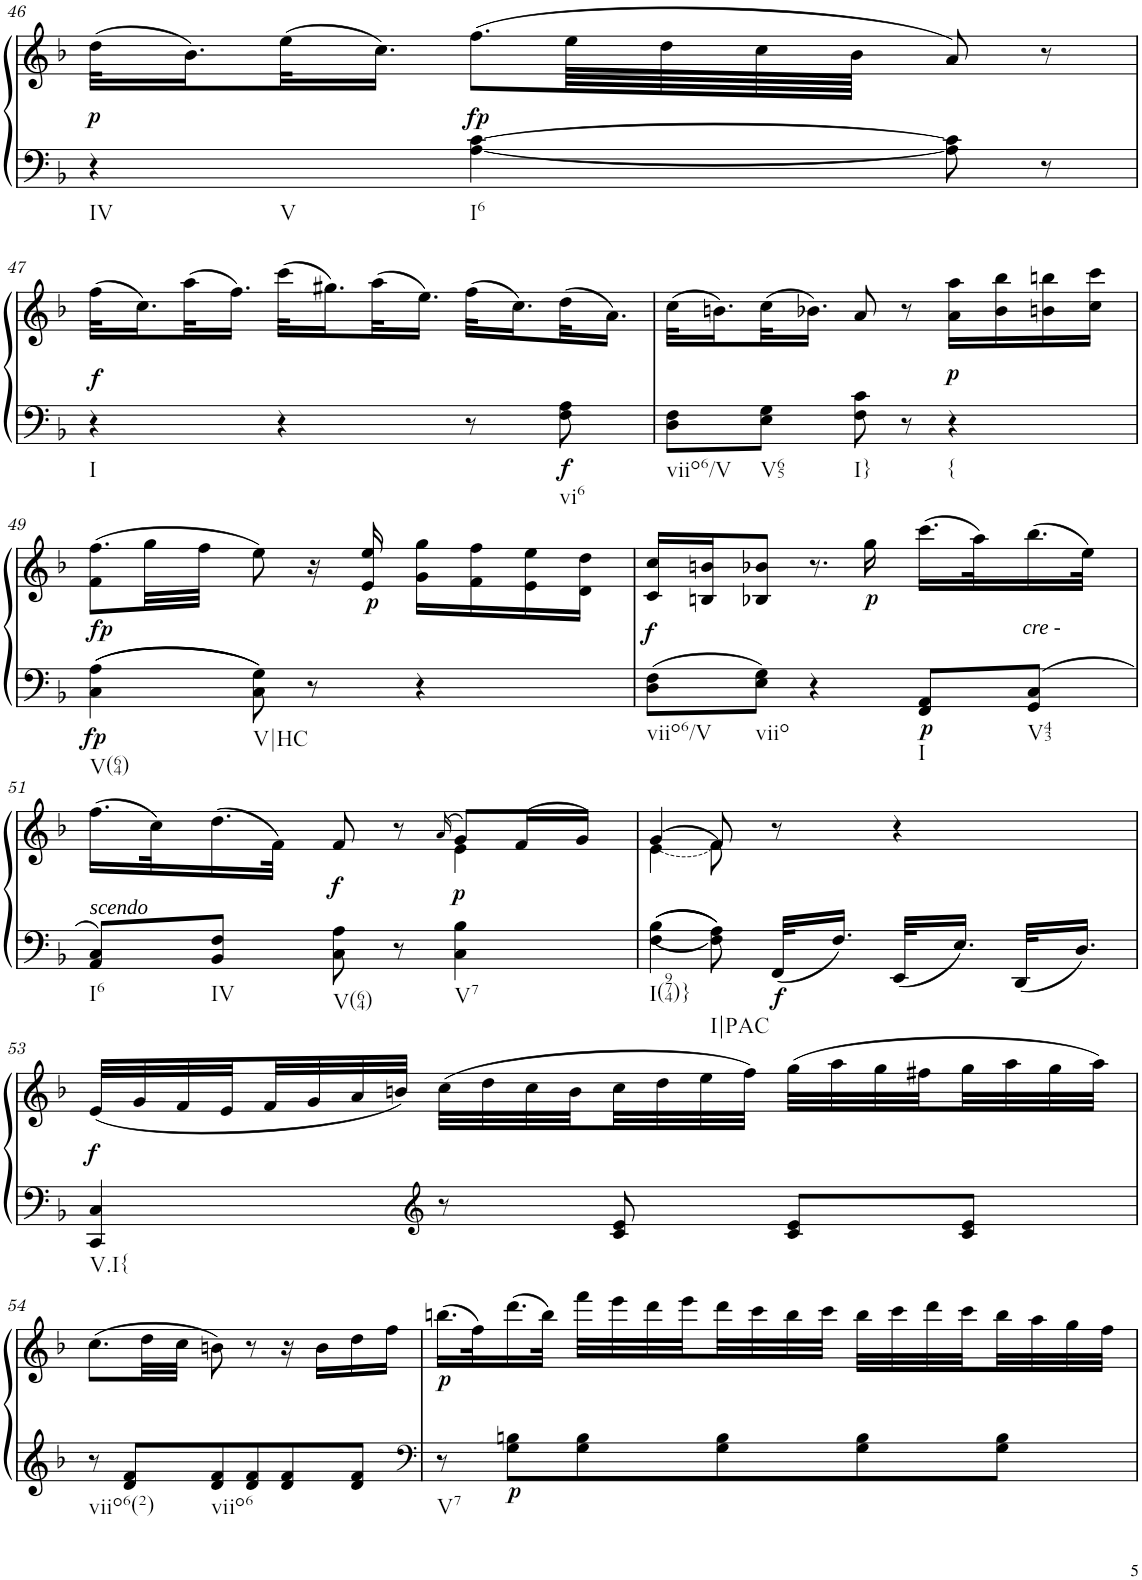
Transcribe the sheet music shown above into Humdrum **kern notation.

**kern	**kern	**dynam
*part1	*part1	*part1
*staff2	*staff1	*staff1/2
*I"Klavier linke Hand	*	*
!!LO:PB:g=z
*clefF4	*clefG2	*
*k[b-]	*k[b-]	*
*M3/4	*M3/4	*
=46	=46	=46
!LO:TX:b:t=IV	!	!
!LO:TX:b:t=V	!	!
!	!	!LO:DY:b
4r	(32dd\KLL	p
.	16.b-\)	.
.	(32ee\K	.
.	16.cc\JJ)	.
!LO:TX:b:t=I6	!	!
!	!	!LO:DY:a=2
[4A\ [4c\	(8.ff\L	fp
.	64ee\LLL	.
.	64dd\	.
.	64cc\	.
.	64b-\JJJJ	.
8A\] 8c\]	8a/)	.
8r	8r	.
!!LO:LB:g=z
=47	=47	=47
!LO:TX:b:t=I	!	!
!	!	!LO:DY:a=2
4r	(32ff\KLL	f
.	16.cc\)	.
.	(32aa\K	.
.	16.ff\JJ)	.
4r	(32ccc\KLL	.
.	16.gg#X\)	.
.	(32aa\K	.
.	16.ee\JJ)	.
8r	(32ff\KLL	.
.	16.cc\)	.
!LO:TX:b:t=vi6	!	!
!	!	!LO:DY:b=2
8F\ 8A\	(32dd\K	f
.	16.a\JJ)	.
=48	=48	=48
!LO:TX:b:t=viio6/V	!	!
8D\ 8F\L	(32cc\KLL	.
.	16.bn\)	.
!LO:TX:b:t=V65	!	!
8E\ 8G\J	(32cc\K	.
.	16.b-X\JJ)	.
!LO:TX:b:t=I}	!	!
8F\ 8c\	8a/	.
8r	8r	.
!LO:TX:b:t={	!	!
!	!	!LO:DY:b
4r	16a\ 16aa\LL	p
.	16b-\ 16bb-\	.
.	16bn\ 16bbn\	.
.	16cc\ 16ccc\JJ	.
!!LO:LB:g=z
=49	=49	=49
!LO:TX:b:t=V(64)	!	!
!	!	!LO:DY:a=2
!	!	!LO:DY:n=1:b=2
4C\ 4A\	(8.f\ 8.ff\L	fp fp
.	32gg\LL	.
.	32ff\JJJ	.
!LO:TX:b:t=V|HC	!	!
8C\ 8G\	8ee\)	.
8r	16r	.
!	!	!LO:DY:n=2:b
.	16e/ 16ee/	p
4r	16g\ 16gg\LL	.
.	16f\ 16ff\	.
.	16e\ 16ee\	.
.	16d\ 16dd\JJ	.
=50	=50	=50
!LO:TX:b:t=viio6/V	!	!
!	!	!LO:DY:b
8D\ 8F\L	16c/ 16cc/LL	f
.	16Bn/ 16bn/J	.
!LO:TX:b:t=viio	!	!
8E\ 8G\J	8B-X/ 8b-X/J	.
4r	8.r	.
!	!	!LO:DY:b
.	16gg\	p
!LO:TX:b:t=I	!	!
!	!	!LO:DY:b=2
8FF/ 8AA/L	(16.ccc\LL	p
.	32aa\K)	.
!	!LO:TX:b:i:t=cre -	!
!LO:TX:b:t=V43	!	!
8GG/ 8C/J	(16.bb-\	.
.	32ee\JJk)	.
!!LO:LB:g=z
=51	=51	=51
*	*^	*
!	!LO:TX:b:i:t=scendo	!	!
!LO:TX:b:t=I6	!	!	!
8AA/ 8C/L	(>16.ff\LL	2ryy	.
.	32cc\K)	.	.
!LO:TX:b:t=IV	!	!	!
8BB-/ 8F/J	(>16.dd\	.	.
.	32f\JJk)	.	.
!LO:TX:b:t=V(64)	!	!	!
!	!	!	!LO:DY:b
8C\ 8A\	8f/	.	f
8r	8r	.	.
.	(>16qa/	.	.
!LO:TX:b:t=V7	!	!	!
!	!	!	!LO:DY:b
4C\ 4B-\	8g/L)	4e\	p
.	(16f/L	.	.
.	16g/JJ)	.	.
=52	=52	=52	=52
!LO:TX:b:t=I(974)}	!	!	!
4F\ 4B-\	(4g/	(4e\	.
!LO:TX:b:t=I|PAC	!	!	!
8F\ 8A\	8f/)	8f\)	.
!	!	!	!LO:DY:b=2
32FF/KLL	8r	4.ryy	f
16.F/JJ	.	.	.
32EE/KLL	4r	.	.
16.E/JJ	.	.	.
32DD/KLL	.	.	.
16.D/JJ	.	.	.
*	*v	*v	*
!!LO:LB:g=z
=53	=53	=53
!LO:TX:b:t=V.I{	!	!
!	!	!LO:DY:b
4CC/ 4C/	(32e/LLL	f
.	32g/	.
.	32f/	.
.	32e/	.
.	32f/	.
.	32g/	.
.	32a/	.
.	32bn/JJJ)	.
*clefG2	*	*
8r	(32cc\LLL	.
.	32dd\	.
.	32cc\	.
.	32b\	.
8c/ 8e/	32cc\	.
.	32dd\	.
.	32ee\	.
.	32ff\JJJ)	.
8c/ 8e/L	(32gg\LLL	.
.	32aa\	.
.	32gg\	.
.	32ff#X\	.
8c/ 8e/J	32gg\	.
.	32aa\	.
.	32gg\	.
.	32aa\JJJ)	.
!!LO:LB:g=z
=54	=54	=54
!LO:TX:b:t=viio6(2)	!	!
8r	(8.cc\L	.
8d/ 8f/L	.	.
.	32dd\LL	.
.	32cc\JJJ	.
!LO:TX:b:t=viio6	!	!
8d/ 8f/	8bn\)	.
8d/ 8f/	8r	.
8d/ 8f/	16r	.
.	16b\LL	.
8d/ 8f/J	16dd\	.
.	16ff\JJ	.
=55	=55	=55
*clefF4	*	*
!LO:TX:b:t=V7	!	!
!	!	!LO:DY:b
8r	(16.bbn\LL	p
.	32ff\K)	.
!	!	!LO:DY:b=2
8G\ 8Bn\L	(16.ddd\	p
.	32bb\JJk)	.
8G\ 8B\	32fff\LLL	.
.	32eee\	.
.	32ddd\	.
.	32eee\	.
8G\ 8B\	32ddd\	.
.	32ccc\	.
.	32bb\	.
.	32ccc\JJJ	.
8G\ 8B\	32bb\LLL	.
.	32ccc\	.
.	32ddd\	.
.	32ccc\	.
8G\ 8B\J	32bb\	.
.	32aa\	.
.	32gg\	.
.	32ff\JJJ	.
=	=	=
*-	*-	*-
